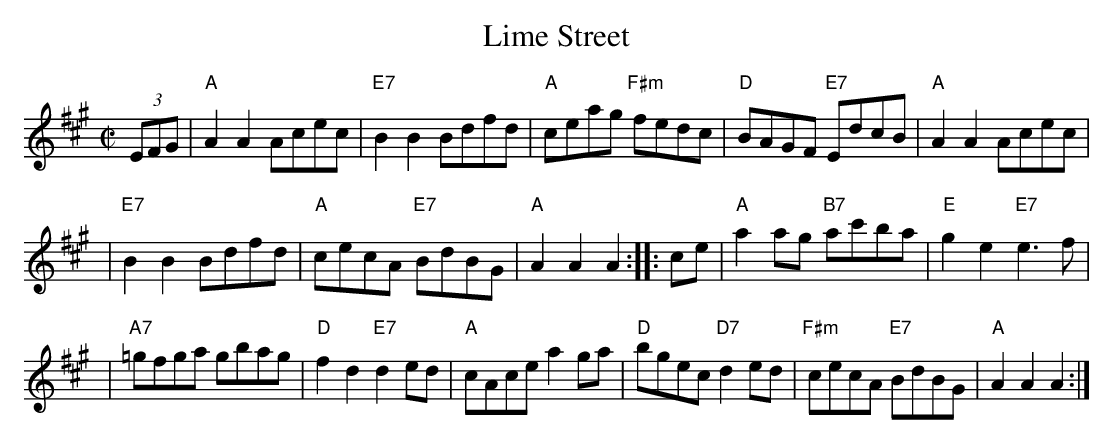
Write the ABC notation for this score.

X:1
T: Lime Street
M: C|
L: 1/8
K: A
(3EFG \
| "A"A2A2 Acec | "E7"B2B2 Bdfd | "A"ceag "F#m"fedc | "D"BAGF "E7"EdcB | "A"A2A2 Acec |
| "E7"B2B2 Bdfd | "A"cecA "E7"BdBG | "A"A2A2 A2 :: ce | "A"a2ag "B7"ac'ba | "E"g2e2 "E7"e3f |
| "A7"=gfga gbag | "D"f2d2 "E7"d2ed | "A"cAce a2ga | "D"bgec "D7"d2ed | "F#m"cecA "E7"BdBG | "A"A2A2 A2 :|
